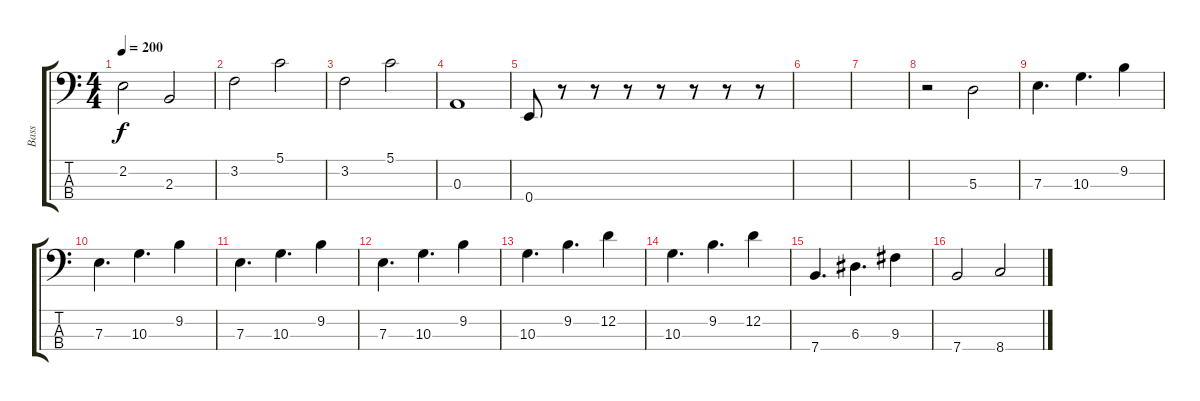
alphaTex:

\track ("Bass" "Bass") {instrument fretlessbass}
\staff {score tabs}
\tuning (G2 D2 A1 E1) {hide}
\ts (4 4)
\tempo 200
\clef f4
\ks c
2.2.2{dy f} 2.3.2 |
3.2.2 5.1.2 |
3.2.2 5.1.2 |
0.3.1 |
0.4.8 r.8 r.8 r.8 r.8 r.8 r.8 r.8 |
|
|
r.2 5.3.2 |
7.3.4{d} 10.3.4{d} 9.2.4 |
7.3.4{d} 10.3.4{d} 9.2.4 |
7.3.4{d} 10.3.4{d} 9.2.4 |
7.3.4{d} 10.3.4{d} 9.2.4 |
10.3.4{d} 9.2.4{d} 12.2.4 |
10.3.4{d} 9.2.4{d} 12.2.4 |
7.4.4{d} 6.3.4{d} 9.3.4 |
7.4.2 8.4.2
